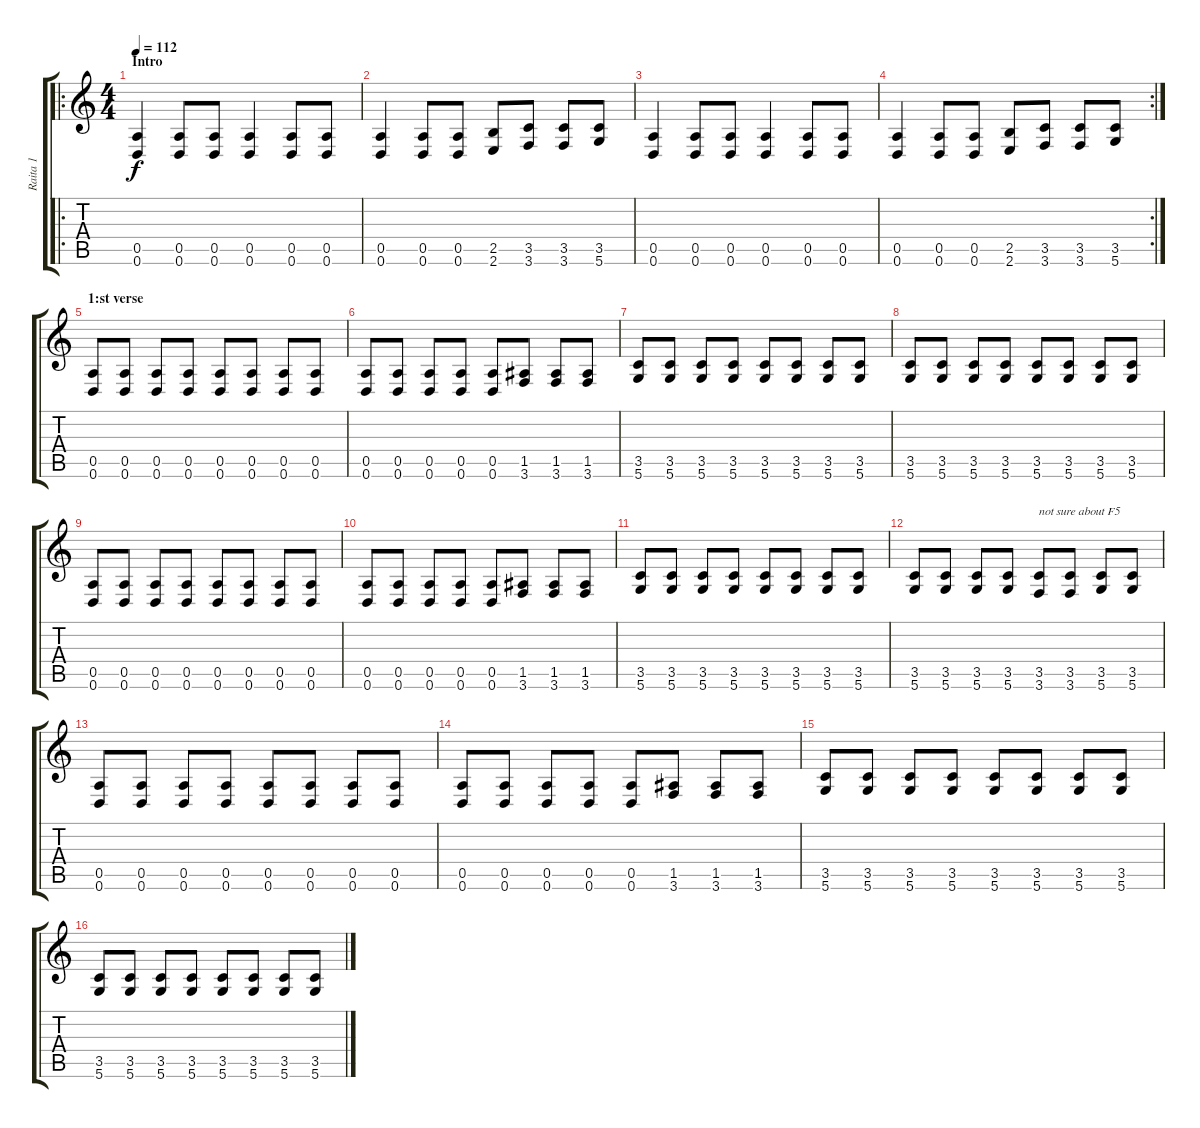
\track ("Raita 1" "Raita 1") {instrument distortionguitar}
\staff {score tabs}
\tuning (E4 B3 G3 D3 A2 D2) {hide}
\ro
\ts (4 4)
\section ("" "Intro")
\tempo 112
\clef g2
\ks c
(0.5 0.6).4{dy f balance 0 instrument distortionguitar} (0.5 0.6).8 (0.5 0.6).8 (0.5 0.6).4 (0.5 0.6).8 (0.5 0.6).8 |
(0.5 0.6).4 (0.5 0.6).8 (0.5 0.6).8 (2.5 2.6).8 (3.5 3.6).8 (3.5 3.6).8 (3.5 5.6).8 |
(0.5 0.6).4 (0.5 0.6).8 (0.5 0.6).8 (0.5 0.6).4 (0.5 0.6).8 (0.5 0.6).8 |
\rc 2
(0.5 0.6).4 (0.5 0.6).8 (0.5 0.6).8 (2.5 2.6).8 (3.5 3.6).8 (3.5 3.6).8 (3.5 5.6).8 |
\section ("" "1:st verse")
(0.5 0.6).8 (0.5 0.6).8 (0.5 0.6).8 (0.5 0.6).8 (0.5 0.6).8 (0.5 0.6).8 (0.5 0.6).8 (0.5 0.6).8 |
(0.5 0.6).8 (0.5 0.6).8 (0.5 0.6).8 (0.5 0.6).8 (0.5 0.6).8 (1.5 3.6).8 (1.5 3.6).8 (1.5 3.6).8 |
(3.5 5.6).8 (3.5 5.6).8 (3.5 5.6).8 (3.5 5.6).8 (3.5 5.6).8 (3.5 5.6).8 (3.5 5.6).8 (3.5 5.6).8 |
(3.5 5.6).8 (3.5 5.6).8 (3.5 5.6).8 (3.5 5.6).8 (3.5 5.6).8 (3.5 5.6).8 (3.5 5.6).8 (3.5 5.6).8 |
(0.5 0.6).8 (0.5 0.6).8 (0.5 0.6).8 (0.5 0.6).8 (0.5 0.6).8 (0.5 0.6).8 (0.5 0.6).8 (0.5 0.6).8 |
(0.5 0.6).8 (0.5 0.6).8 (0.5 0.6).8 (0.5 0.6).8 (0.5 0.6).8 (1.5 3.6).8 (1.5 3.6).8 (1.5 3.6).8 |
(3.5 5.6).8 (3.5 5.6).8 (3.5 5.6).8 (3.5 5.6).8 (3.5 5.6).8 (3.5 5.6).8 (3.5 5.6).8 (3.5 5.6).8 |
(3.5 5.6).8 (3.5 5.6).8 (3.5 5.6).8 (3.5 5.6).8 (3.5 3.6).8{txt "not sure about F5"} (3.5 3.6).8 (3.5 5.6).8 (3.5 5.6).8 |
(0.5 0.6).8 (0.5 0.6).8 (0.5 0.6).8 (0.5 0.6).8 (0.5 0.6).8 (0.5 0.6).8 (0.5 0.6).8 (0.5 0.6).8 |
(0.5 0.6).8 (0.5 0.6).8 (0.5 0.6).8 (0.5 0.6).8 (0.5 0.6).8 (1.5 3.6).8 (1.5 3.6).8 (1.5 3.6).8 |
(3.5 5.6).8 (3.5 5.6).8 (3.5 5.6).8 (3.5 5.6).8 (3.5 5.6).8 (3.5 5.6).8 (3.5 5.6).8 (3.5 5.6).8 |
(3.5 5.6).8 (3.5 5.6).8 (3.5 5.6).8 (3.5 5.6).8 (3.5 5.6).8 (3.5 5.6).8 (3.5 5.6).8 (3.5 5.6).8
